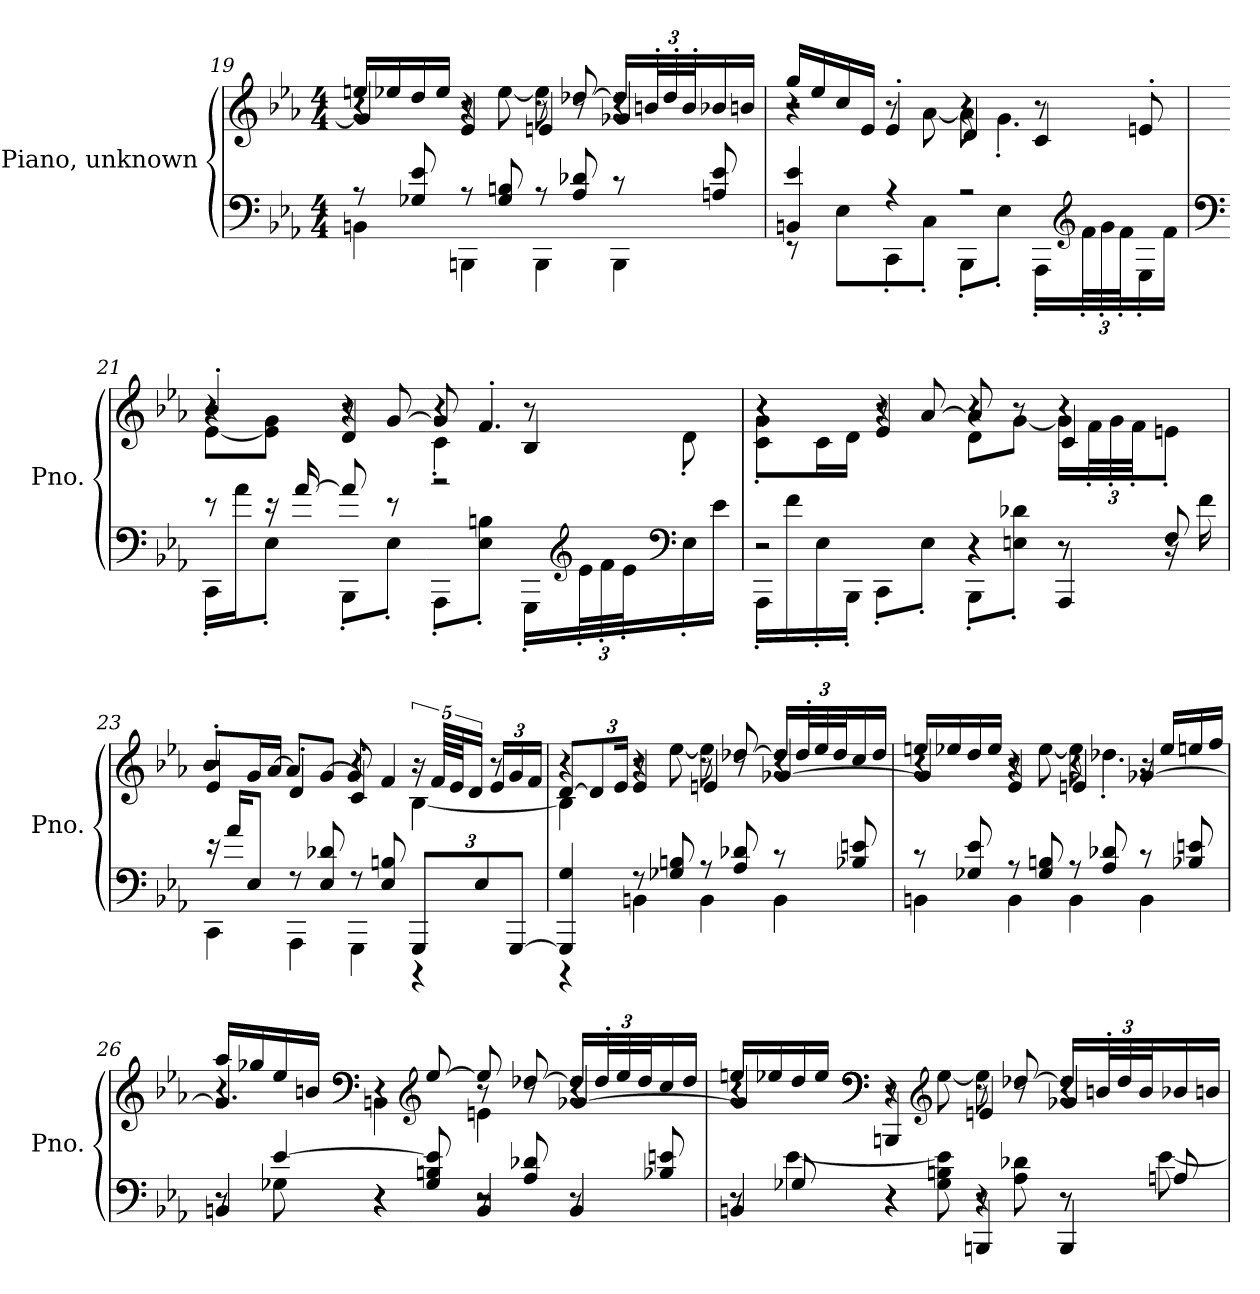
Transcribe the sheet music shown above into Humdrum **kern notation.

**kern	**kern
*part1	*part1
*staff2	*staff1
*I"Piano, unknown	*
*I'Pno.	*
*clefF4	*clefG2
*k[b-e-a-]	*k[b-e-a-]
*M4/4	*M4/4
=19	=19
*^	*^
*	*	*	*^
8r	4BBn\	16een/LL	4r	4g-/]
.	.	16ee-X/	.	.
8G-X/ 8e-/	.	16dd/	.	.
.	.	16ee-/JJ	.	.
8r	4BBBn\	4r	8r	4e-/
8G-/ 8Bn/	.	.	[8ee-\	.
8r	4BBB\	8r	8ee-\]	4en/
8A-/ 8d-X/	.	[8dd-X/	8r	.
8r	4BBB\	16dd-/LL]	4r	4g-X/
*	*	*Xbrackettup	*	*
.	.	48bn'/L	.	.
.	.	48dd-'/	.	.
.	.	48b'/J	.	.
8An/ 8e-/	.	16b-X/	.	.
.	.	16bn/JJ	.	.
!!LO:PB:g=z	!!	!!
=20	=20	=20	=20	=20
4BBn/ 4e-/	8r	16gg/LL	4r	2r
.	.	16ee-/	.	.
.	8E-\L	16cc/	.	.
.	.	16e-/JJ	.	.
4r	8CC'\	4e-'/	8r	.
.	8C'\J	.	[8a-\	.
2r	8BBB-'\L	4r	8a-\]	4d/
.	8E-'\J	.	4.g'\	.
.	16AAA-'\LL	8r	.	4c/
*clefG2	*	*	*	*
*	*Xbrackettup	*	*	*
.	48f'\L	.	.	.
.	48g'\	.	.	.
.	48f'\J	.	.	.
.	16E-'\	8en'/	.	.
.	16f\JJ	.	.	.
=21	=21	=21	=21	=21
*clefF4	*	*	*	*
8r	16CC'\LL	4r	[8e-\L	4b-'/
.	16a-\J	.	.	.
16r	8E-'\J	.	8e-\] 8g\J	.
[16a-/	.	.	.	.
8a-/]	8BBB-'\L	8r	4r	4d/
8r	8E-'\J	[8g/	.	.
2r	8AAA-'\L	8g/]	4c'\	4r
.	8E-\' 8Bn\'J	4.f'/	.	.
.	16GGG'\LL	.	8r	4B-/
*clefG2	*	*	*	*
.	48e-'\L	.	.	.
.	48f'\	.	.	.
.	48e-'\J	.	.	.
*clefF4	*	*	*	*
.	16E-'\	.	8d'\	.
.	16e-\JJ	.	.	.
!!LO:LB:g=z	!!	!!
=22	=22	=22	=22	=22
*	*^	*	*	*
2r	16AAA-'\LL	2r	4r	8c\' 8g\'L	4r
.	16f\	.	.	.	.
.	16E-'\	.	.	16c\L	.
.	16BBB-'\JJ	.	.	16d\JJ	.
.	8CC'\L	.	8r	4r	4e-/
.	8E-'\J	.	[8a-/	.	.
4r	8BBB-'\L	4r	8a-/]	8d\L	4r
.	8En\' 8d-X\'J	.	8r	[8g\J	.
8r	8r	4AAA-/	4r	16g\LL]	4c/
.	.	.	.	48f'\L	.
.	.	.	.	48g'\	.
.	.	.	.	48f'\JJ	.
8F/	16r	.	.	8en'\J	.
.	16f\	.	.	.	.
*	*v	*v	*	*	*
=23	=23	=23	=23	=23
16r	4CC\	4e-/	2r	8b-'/L
16a-/KL	.	.	.	.
8E-/J	.	.	.	16g/L
.	.	.	.	[16a-/JJ
8r	4AAA-\	4d'/	.	8a-/L]
8E-/ 8d-X/	.	.	.	[8g/J
8r	4GGG\	4c'/	4r	8g/]
8E-/ 8Bn/	.	.	.	4f/
*	*	*brackettup	*	*
12GGG/L	4r	20r	[4B-\	.
.	.	80f/LLLL	.	.
.	.	80e-/JJ	.	.
.	.	20d/JJ	.	.
12E-/	.	.	.	.
*	*	*	*	*Xbrackettup
.	.	8r	.	24e-/LL
[12GGG/J	.	.	.	24g/
.	.	.	.	24f/JJ
!!LO:LB:g=z	!!	!!
=24	=24	=24	=24	=24
4GGG/] 4G/	4r	[8d/L	4B-\]	4r
.	.	12d/]	.	.
.	.	24e-/Jk	.	.
8r	4BBn\	4r	8r	4e-/
8G-X/ 8Bn/	.	.	[8ee-\	.
8r	4BB\	8r	8ee-\]	4en/
8A-/ 8d-X/	.	[8dd-X/	8r	.
8r	4BB\	16dd-/LL]	4r	[4g-X/
.	.	48dd-'/L	.	.
.	.	48ee-/	.	.
.	.	48dd-/J	.	.
8B-X/ 8en/	.	16cc/	.	.
.	.	16dd-/JJ	.	.
=25	=25	=25	=25	=25
8r	4BBn\	16een/LL	4r	4g-/]
.	.	16ee-X/	.	.
8G-X/ 8e-/	.	16dd/	.	.
.	.	16ee-/JJ	.	.
8r	4BB\	4r	8r	4e-/
8G-/ 8Bn/	.	.	[8ee-\	.
8r	4BB\	4r	8ee-\]	4en/
8A-/ 8d-X/	.	.	4.dd-X'\	.
8r	4BB\	16r	.	[4g-X/
.	.	16ee-/LL	.	.
8B-X/ 8en/	.	16een/	.	.
.	.	16ff/JJ	.	.
!!LO:LB:g=z	!!	!!
=26	=26	=26	=26	=26
*	*^	*	*	*
8r	8r	4BBn/	16aa-/LL	4r	4.g-/]
.	.	.	16gg-X/	.	.
[4e-/	8G-X\	.	16ee-/	.	.
.	.	.	16bn/JJ	.	.
*	*	*	*clefF4	*	*
.	4r	4r	4r	4BBn\	.
*	*	*	*clefG2	*	*
8G-/ 8Bn/ 8e-/]	.	.	.	.	[8ee-/
8r	2r	4BB/	8r	4en\	8ee-/]
8A-/ 8d-X/	.	.	[8dd-X/	.	8r
8r	.	4BB/	16dd-/LL]	4r	[4g-X/
.	.	.	48dd-'/L	.	.
.	.	.	48ee-/	.	.
.	.	.	48dd-/J	.	.
8B-X/ 8en/	.	.	16cc/	.	.
.	.	.	16dd-/JJ	.	.
!!LO:LB:g=z	!!	!!
=27	=27	=27	=27	=27	=27
8r	8r	4BBn/	16een/LL	4r	4g-/]
.	.	.	16ee-X/	.	.
8G-X/	[4e-\	.	16dd/	.	.
.	.	.	16ee-/JJ	.	.
*	*	*	*clefF4	*	*
4r	.	4r	4r	8r	4BBBn/
*	*	*	*clefG2	*	*
.	8G-\ 8Bn\ 8e-\]	.	.	[8ee-\	.
4r	8r	4BBBn/	8r	8ee-\]	4en/
.	8A-\ 8d-X\	.	[8dd-X/	8r	.
8r	8r	4BBB/	16dd-/LL]	4r	4g-X/
.	.	.	48bn'/L	.	.
.	.	.	48dd-/	.	.
.	.	.	48b/J	.	.
8An/	[8e-\	.	16b-X/	.	.
.	.	.	16bn/JJ	.	.
*v	*v	*v	*	*	*
*	*v	*v	*v
=	=
*-	*-
